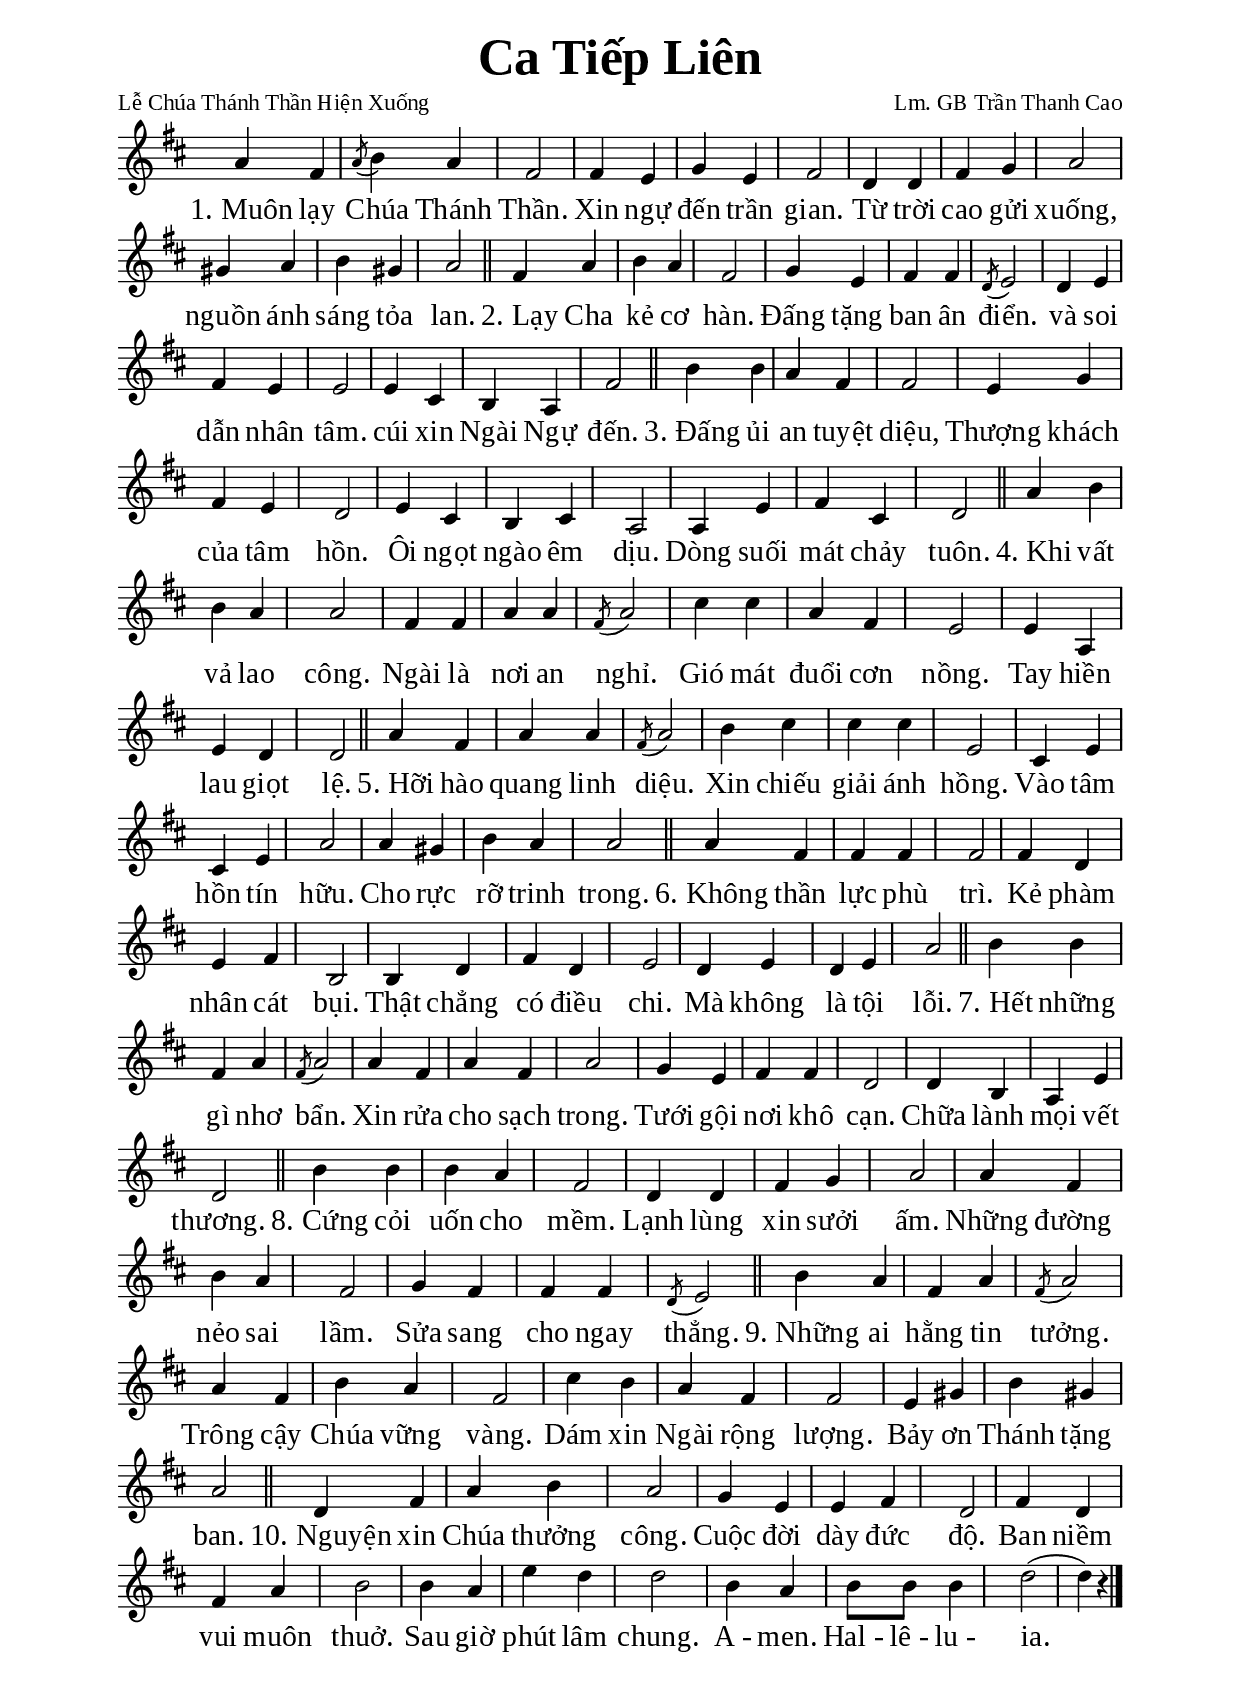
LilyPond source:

% Cài đặt chung
\version "2.22.1"
\include "english.ly"

\header {
  title = \markup { \fontsize #3 "Ca Tiếp Liên" }
  poet = "Lễ Chúa Thánh Thần Hiện Xuống"
  composer = "Lm. GB Trần Thanh Cao"
  %arranger = " "
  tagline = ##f
}

\paper {
  #(set-paper-size "a4")
  top-margin = 10\mm
  bottom-margin = 10\mm
  left-margin = 20\mm
  right-margin = 20\mm
  indent = #0
  #(define fonts
    (make-pango-font-tree
      "Liberation Serif"
      "Liberation Serif"
      "Liberation Serif"
      (/ 20 20)))
  page-count = #1
}

% Nhạc điệp khúc
nhacDiepKhucSop = \relative c'' {
  a4 fs |
  \acciaccatura a8 b4 a |
  fs2 |
  fs4 e |
  g e |
  fs2 |
  d4 d |
  fs g |
  a2 |
  gs4 a |
  b gs |
  a2 \bar "||"
  fs4 a |
  b a |
  fs2 |
  g4 e |
  fs fs |
  \acciaccatura d8 e2 |
  d4 e |
  fs e |
  e2 |
  e4 cs |
  b a |
  fs'2 \bar "||"
  b4 b |
  a fs |
  fs2 |
  e4 g |
  fs4 e |
  d2 |
  e4 cs |
  b cs |
  a2 |
  a4 e' |
  fs cs |
  d2 \bar "||"
  a'4 b |
  b a |
  a2 |
  fs4 fs |
  a a |
  \acciaccatura fs8 a2 |
  cs4 cs |
  a fs |
  e2 |
  e4 a, |
  e' d |
  d2 \bar "||"
  a'4 fs |
  a a |
  \acciaccatura fs8 a2 |
  b4 cs |
  cs cs |
  e,2 |
  cs4 e |
  cs e |
  a2 |
  a4 gs |
  b a |
  a2 \bar "||"
  a4 fs |
  fs fs |
  fs2 |
  fs4 d |
  e fs |
  b,2 |
  b4 d |
  fs d |
  e2 |
  d4 e |
  d e |
  a2 \bar "||"
  b4 b |
  fs a |
  \acciaccatura fs8 a2 |
  a4 fs |
  a fs |
  a2 |
  g4 e |
  fs fs |
  d2 |
  d4 b |
  a e' |
  d2 \bar "||"
  b'4 b |
  b a |
  fs2 |
  d4 d |
  fs g |
  a2 |
  a4 fs |
  b a |
  fs2 |
  g4 fs |
  fs fs |
  \acciaccatura d8 e2 \bar "||"
  b'4 a |
  fs a |
  \acciaccatura fs8 a2 |
  a4 fs |
  b a |
  fs2 |
  cs'4 b |
  a fs |
  fs2 |
  e4 gs |
  b gs |
  a2 \bar "||"
  d,4 fs |
  a b |
  a2 |
  g4 e |
  e fs |
  d2 |
  fs4 d |
  fs a |
  b2 |
  b4 a |
  e' d |
  d2 |
  b4 a |
  b8 b b4 |
  d2 ( |
  d4) r \bar "|."
}

% Lời điệp khúc
loiDiepKhucSop = \lyricmode {
  "1. Muôn" lạy Chúa Thánh Thần. Xin ngự đến trần gian.
  Từ trời cao gửi xuống, nguồn ánh sáng tỏa lan.
  "2. Lạy" Cha kẻ cơ hàn.
  Đấng tặng ban ân điển.
  và soi dẫn nhân tâm.
  cúi xin Ngài Ngự đến.
  "3. Đấng" ủi an tuyệt diệu,
  Thượng khách của tâm hồn.
  Ôi ngọt ngào êm dịu.
  Dòng suối mát chảy tuôn.
  "4. Khi" vất vả lao công.
  Ngài là nơi an nghỉ.
  Gió mát đuổi cơn nồng.
  Tay hiền lau giọt lệ.
  "5. Hỡi" hào quang linh diệu.
  Xin chiếu giải ánh hồng.
  Vào tâm hồn tín hữu.
  Cho rực rỡ trinh trong.
  "6. Không" thần lực phù trì.
  Kẻ phàm nhân cát bụi.
  Thật chẳng có điều chi.
  Mà không là tội lỗi.
  "7. Hết" những gì nhơ bẩn.
  Xin rửa cho sạch trong.
  Tưới gội nơi khô cạn.
  Chữa lành mọi vết thương.
  "8. Cứng" cỏi uốn cho mềm.
  Lạnh lùng xin sưởi ấm.
  Những đường nẻo sai lầm.
  Sửa sang cho ngay thẳng.
  "9. Những" ai hằng tin tưởng.
  Trông cậy Chúa vững vàng.
  Dám xin Ngài rộng lượng.
  Bảy ơn Thánh tặng ban.
  "10. Nguyện" xin Chúa thưởng công.
  Cuộc đời dày đức độ.
  Ban niềm vui muôn thuở.
  Sau giờ phút lâm chung.
  "A -" men. "Hal -" "lê -" "lu -" ia.
}

% Bố trí
\score {
  \new ChoirStaff <<
    \new Staff <<
      \new Voice = beSop {
        \key d \major \time 2/4 \stemNeutral \nhacDiepKhucSop
      }
    >>
    \new Lyrics \lyricsto beSop \loiDiepKhucSop
  >>
  \layout {
    \override Staff.TimeSignature.transparent = ##t
    \override Lyrics.LyricText.font-size = #+2.5
    \override Lyrics.LyricSpace.minimum-distance = #0.5
    \override Score.BarNumber.break-visibility = ##(#f #f #f)
    \override Score.SpacingSpanner.uniform-stretching = ##t
    \override Score.SpacingSpanner packed-spacing = ##t
  } 
}
